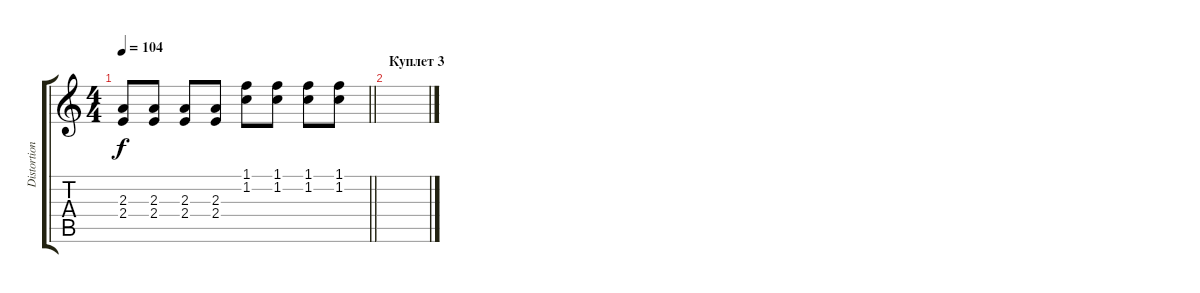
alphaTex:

\track ("Distortion" "Distortion") {instrument distortionguitar}
\staff {score tabs}
\tuning (E4 B3 G3 D3 A2 E2) {hide}
\ts (4 4)
\tempo 104
\clef g2
\barLineRight lightlight
\ks c
(2.3 2.4).8{dy f} (2.3 2.4).8 (2.3 2.4).8 (2.3 2.4).8 (1.1 1.2).8 (1.1 1.2).8 (1.1 1.2).8 (1.1 1.2).8 |
\section ("" "Куплет 3")
